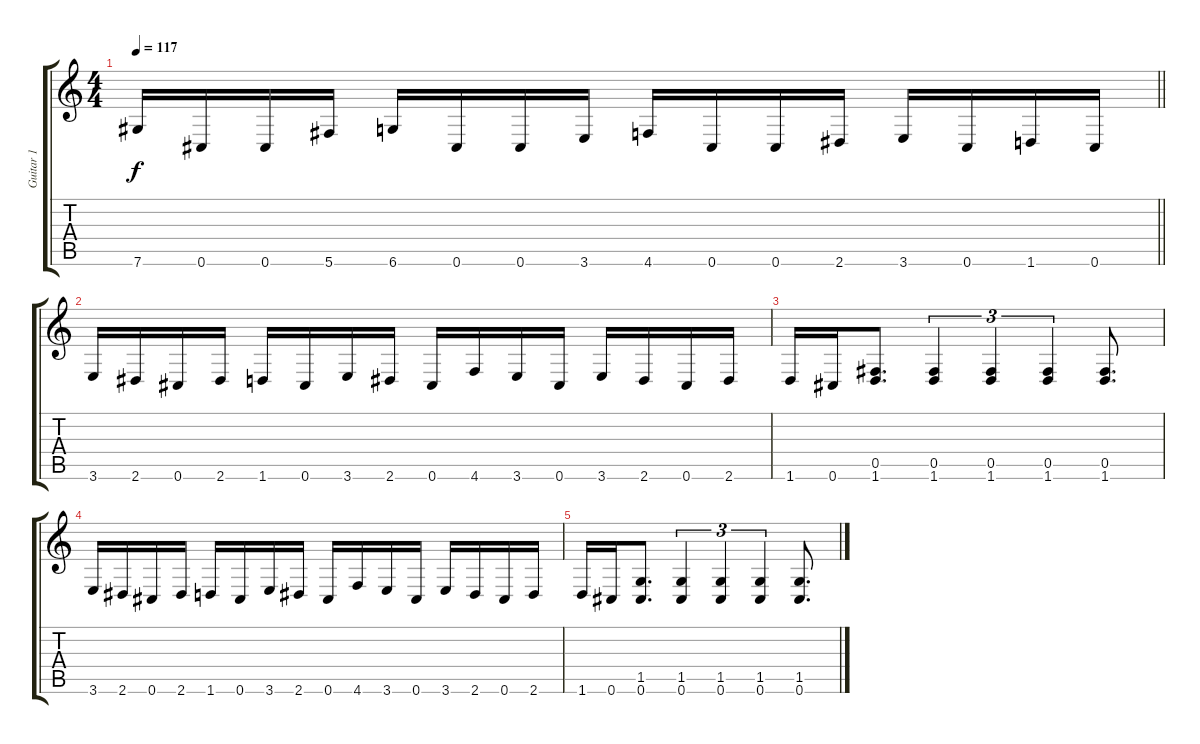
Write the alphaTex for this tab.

\track ("Guitar 1" "Guitar 1") {instrument distortionguitar}
\staff {score tabs}
\tuning (Db4 Ab3 E3 B2 Gb2 Db2) {hide}
\ts (4 4)
\tempo 117
\clef g2
\barLineRight lightlight
\ks c
7.6.16{dy f} 0.6.16 0.6.16 5.6.16 6.6.16 0.6.16 0.6.16 3.6.16 4.6.16 0.6.16 0.6.16 2.6.16 3.6.16 0.6.16 1.6.16 0.6.16 |
3.6.16 2.6.16 0.6.16 2.6.16 1.6.16 0.6.16 3.6.16 2.6.16 0.6.16 4.6.16 3.6.16 0.6.16 3.6.16 2.6.16 0.6.16 2.6.16 |
1.6.16 0.6.16 (0.5 1.6).8{d} (0.5 1.6).4{tu (3 2)} (0.5 1.6).4{tu (3 2)} (0.5 1.6).4{tu (3 2)} (0.5 1.6).8{d} |
3.6.16 2.6.16 0.6.16 2.6.16 1.6.16 0.6.16 3.6.16 2.6.16 0.6.16 4.6.16 3.6.16 0.6.16 3.6.16 2.6.16 0.6.16 2.6.16 |
1.6.16 0.6.16 (1.5 0.6).8{d} (1.5 0.6).4{tu (3 2)} (1.5 0.6).4{tu (3 2)} (1.5 0.6).4{tu (3 2)} (1.5 0.6).8{d}
